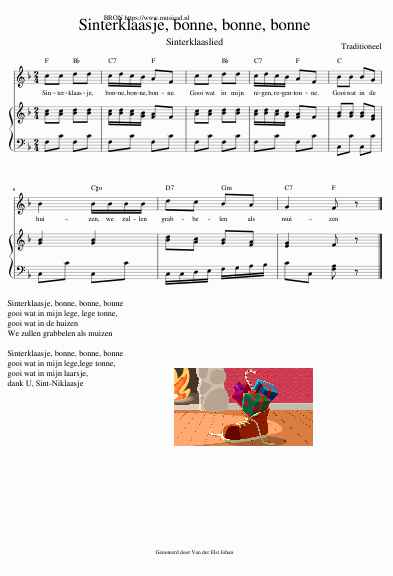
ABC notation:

X:1
%%score 1 { 2 | 3 }
L:1/8
M:2/4
I:linebreak $
K:F
V:1 treble
V:2 treble
V:3 bass
V:1
 cc dd | c/d/c/B/ AF | cc dd | c/d/c/B/ AF | BB BG |$ %5
 B2 B/B/B/B/ | dc BA | G2 F z |] %8
V:2
 [Ac][Ac] [Bd][Bd] | [Ac]/[Bd]/[Ac]/[GB]/ [FA]F | [Ac][Ac] [Bd][Bd] | [Ac]/[Bd]/[Ac]/[GB]/ [FA]F | [GB][GB] [GB][EG] |$ %5
 [GB]2 [GB]2 | [Bd][Ac] [GB][FA] | [EG]2 F z |] %8
V:3
 F,C F,C | F,C F,C | F,C F,C | F,C F,C | C,C C,C |$ %5
 C,C C,C | C,/C,/D,/E,/ F,/G,/A,/B,/ | CC, [F,A,] z |] %8
